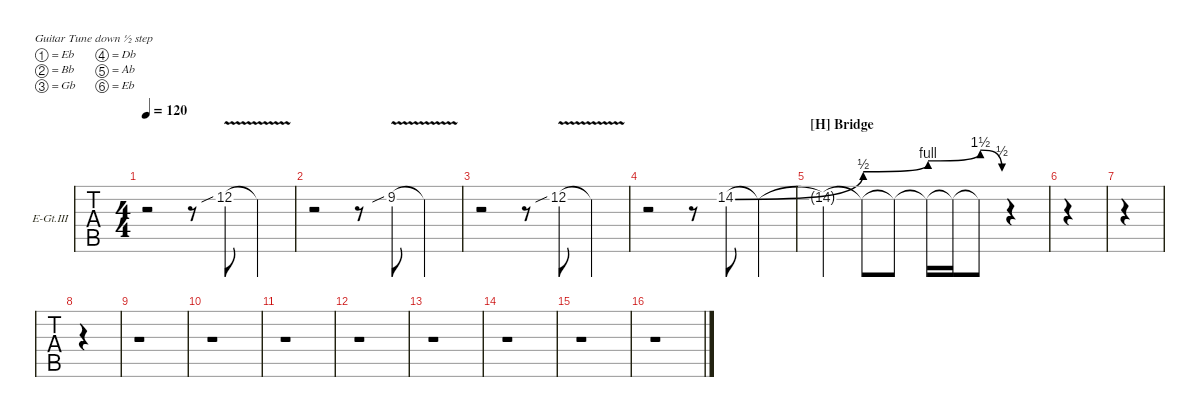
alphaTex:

\hideDynamics
\bracketExtendMode nobrackets
\firstSystemTrackNameOrientation horizontal
\otherSystemsTrackNameOrientation horizontal
\track ("E.Guitar III" "E-Gt.III") {instrument overdrivenguitar}
\staff {tabs}
\tuning (Eb4 Bb3 Gb3 Db3 Ab2 Eb2)
\ts (4 4)
\tempo 120
\clef g2
\ks bminor
r.2{dy ff} r.8 12.2{v sib}.8 12.2{v t}.4 |
r.2 r.8 9.2{v sib}.8 9.2{v t}.4 |
r.2 r.8 12.2{v sib}.8 12.2{v t}.4 |
r.2 r.8 14.2{be (bend 0 0 60 2)}.8 14.2{t}.4 |
\section ("H" "Bridge")
\scale
0.373936 14.2{t}.4 14.2{be (prebendbend 0 2 60 4) t}.8 14.2{t}.8 14.2{be (prebendbend 0 4 60 6) t}.16 14.2{t}.16 14.2{be (prebendrelease 0 6 60 2) t}.8 r.4 |
\scale
0.626423 |
\scale 0
|
\scale 0
|
\scale 0
r.1 |
\scale 0
r.1 |
\scale 0
r.1 |
\scale 0
r.1 |
\scale 0
r.1 |
\scale 0
r.1 |
\scale 0
r.1 |
\scale 0
r.1
